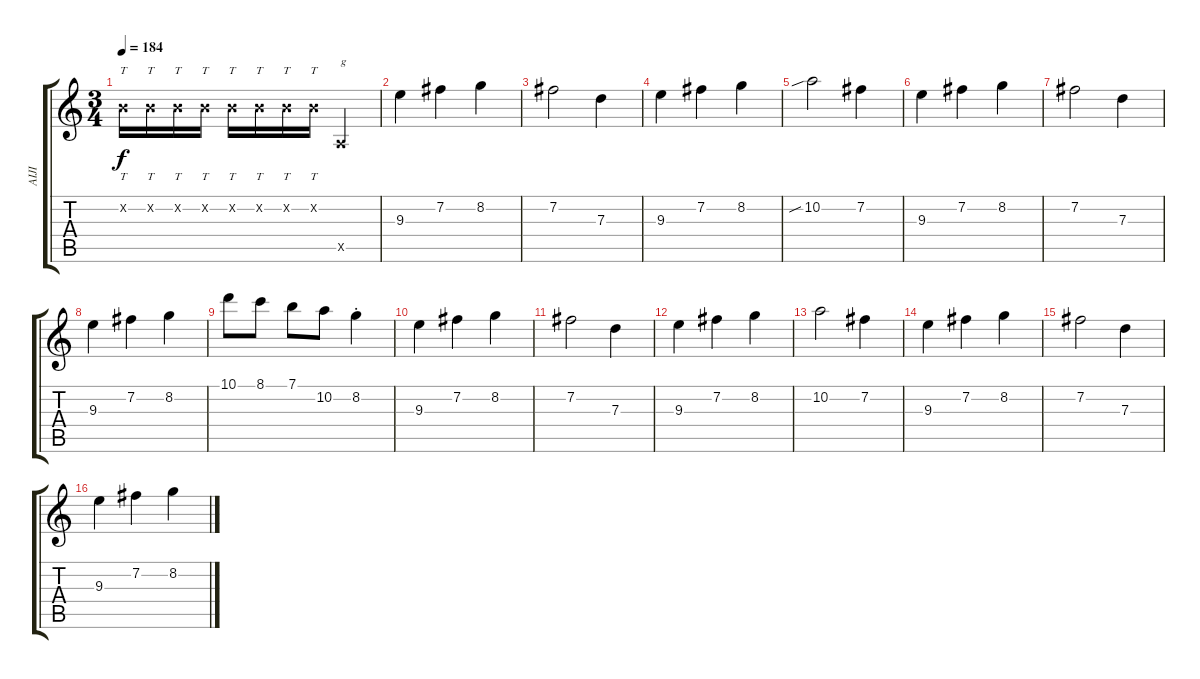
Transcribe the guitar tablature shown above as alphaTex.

\track ("AIJI" "AIJI") {instrument distortionguitar}
\staff {score tabs}
\tuning (E4 B3 G3 D3 A2 E2) {hide}
\ts (3 4)
\tempo 184
\clef g2
\ks c
0.2{x}.16{tt dy f} 0.2{x}.16{tt} 0.2{x}.16{tt} 0.2{x}.16{tt} 0.2{x}.16{tt} 0.2{x}.16{tt} 0.2{x}.16{tt} 0.2{x}.16{tt} 0.5{x}.4{txt "g"} |
9.3.4 7.2.4 8.2.4 |
7.2.2 7.3.4 |
9.3.4 7.2.4 8.2.4 |
10.2{sib}.2 7.2.4 |
9.3.4 7.2.4 8.2.4 |
7.2.2 7.3.4 |
9.3.4 7.2.4 8.2.4 |
10.1.8 8.1.8 7.1.8 10.2.8 8.2{st}.4 |
9.3.4 7.2.4 8.2.4 |
7.2.2 7.3.4 |
9.3.4 7.2.4 8.2.4 |
10.2.2 7.2.4 |
9.3.4 7.2.4 8.2.4 |
7.2.2 7.3.4 |
9.3.4 7.2.4 8.2.4
